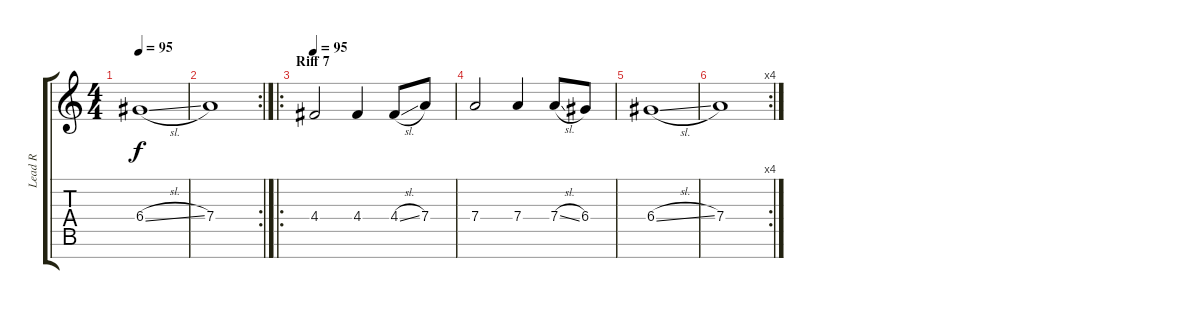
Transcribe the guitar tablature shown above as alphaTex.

\track ("Lead R" "Lead R") {instrument overdrivenguitar}
\staff {score tabs}
\tuning (E4 B3 G3 D3 A2 E2 B1) {hide}
\ts (4 4)
\tempo 95
\clef g2
\ks c
6.4{sl}.1{dy f} |
\rc 2
7.4.1 |
\ro
\section ("" "Riff 7")
\tempo 95
4.4.2 4.4.4 4.4{sl}.8 7.4.8 |
7.4.2 7.4.4 7.4{sl}.8 6.4.8 |
6.4{sl}.1 |
\rc 4
7.4.1
